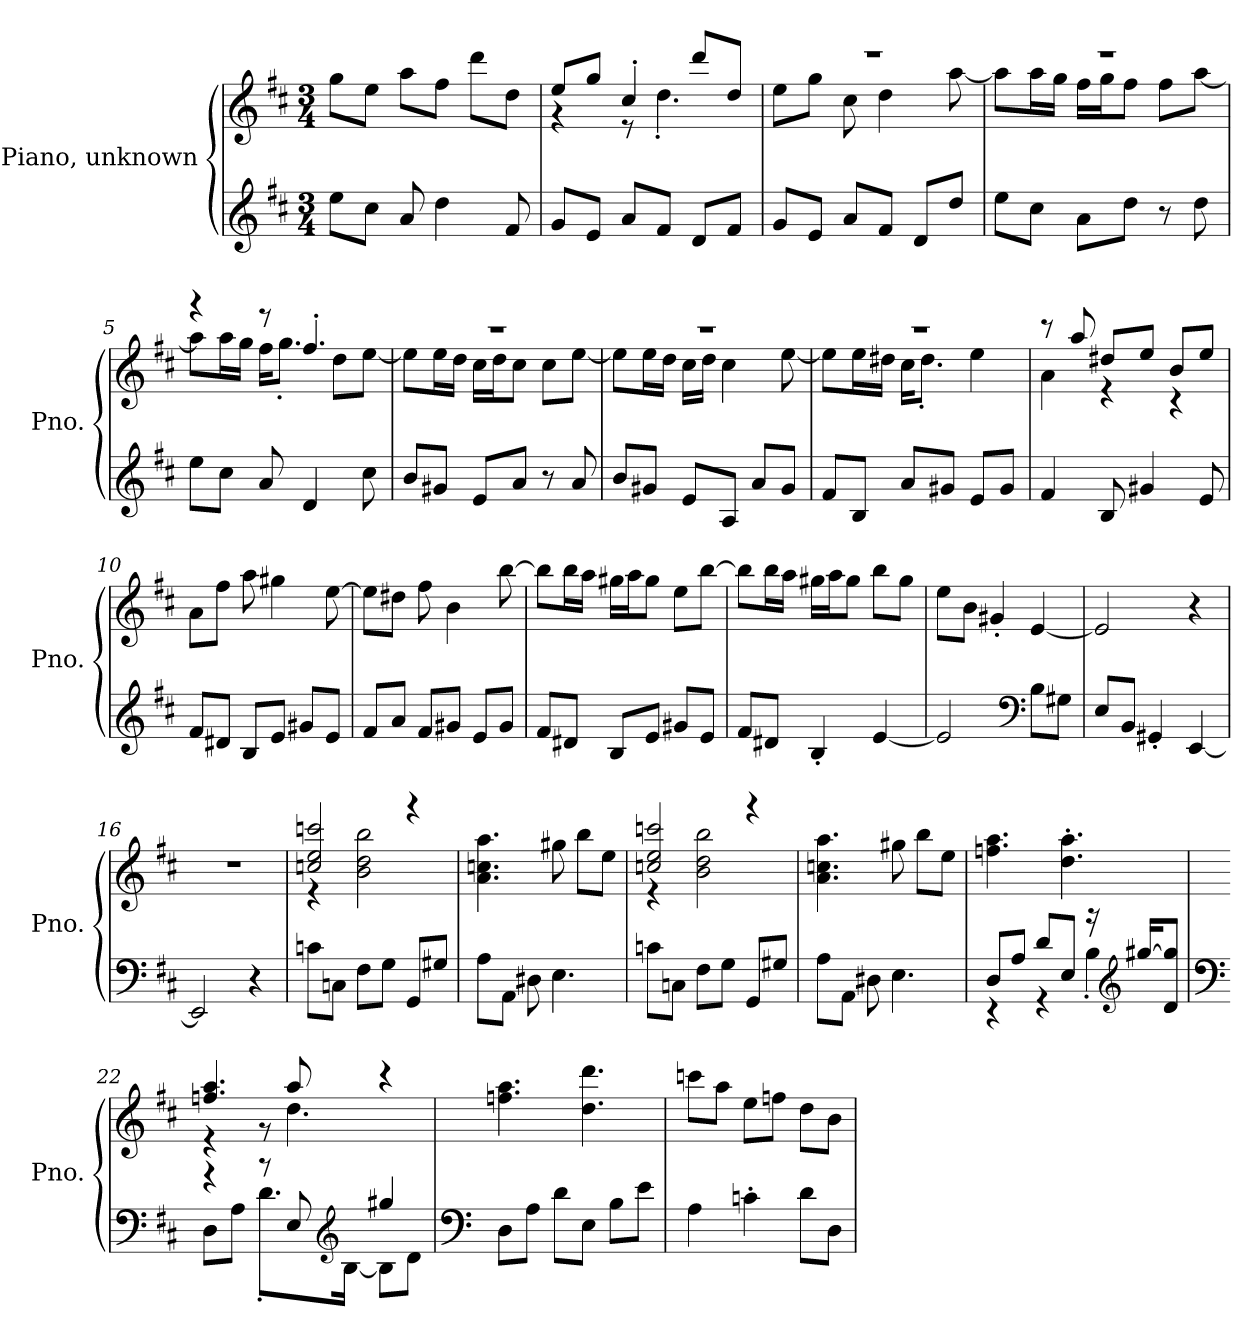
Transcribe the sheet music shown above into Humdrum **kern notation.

**kern	**kern
*part1	*part1
*staff2	*staff1
*I"Piano, unknown	*
*I'Pno.	*
*clefG2	*clefG2
*k[f#c#]	*k[f#c#]
*M3/4	*M3/4
*MM144	*MM144
=1	=1
8ee\L	8gg\L
8cc#\J	8ee\J
8a/	8aa\L
4dd\	8ff#\J
.	8ddd\L
8f#/	8dd\J
=2	=2
*	*^
8g/L	8ee/L	4r
8e/J	8gg/J	.
8a/L	4cc#'/	8r
8f#/J	.	4.dd'\
8d/L	8ddd/L	.
8f#/J	8dd/J	.
=3	=3	=3
8g/L	2.r	8ee\L
8e/J	.	8gg\J
8a/L	.	8cc#\
8f#/J	.	4dd\
8d/L	.	.
8dd/J	.	[8aa\
=4	=4	=4
8ee\L	2.r	8aa\L]
8cc#\J	.	16aa\L
.	.	16gg\JJ
8a\L	.	16ff#\LL
.	.	16gg\J
8dd\J	.	8ff#\J
8r	.	8ff#\L
8dd\	.	[8aa\J
=5	=5	=5
8ee\L	4r	8aa\L]
8cc#\J	.	16aa\L
.	.	16gg\JJ
8a/	8r	16ff#\KL
.	.	8.gg'\J
4d/	4.ff#'/	.
.	.	8dd\L
8cc#\	.	[8ee\J
!!LO:LB:g=z	!!
=6	=6	=6
8b/L	2.r	8ee\L]
8g#X/J	.	16ee\L
.	.	16dd\JJ
8e/L	.	16cc#\LL
.	.	16dd\J
8a/J	.	8cc#\J
8r	.	8cc#\L
8a/	.	[8ee\J
=7	=7	=7
8b/L	2.r	8ee\L]
8g#X/J	.	16ee\L
.	.	16dd\JJ
8e/L	.	16cc#\LL
.	.	16dd\JJ
8A/J	.	4cc#\
8a/L	.	.
8g#/J	.	[8ee\
=8	=8	=8
8f#/L	2.r	8ee\L]
8B/J	.	16ee\L
.	.	16dd#X\JJ
8a/L	.	16cc#\KL
.	.	8.dd#'\J
8g#X/J	.	.
8e/L	.	4ee\
8g#/J	.	.
=9	=9	=9
4f#/	8r	4a\
.	8aa/	.
8B/	8dd#X/L	4r
4g#X/	8ee/J	.
.	8b/L	4r
8e/	8ee/J	.
*	*v	*v
!!LO:LB:g=z
=10	=10
8f#/L	8a\L
8d#X/J	8ff#\J
8B/L	8aa\
8e/J	4gg#X\
8g#X/L	.
8e/J	[8ee\
=11	=11
8f#/L	8ee\L]
8a/J	8dd#X\J
8f#/L	8ff#\
8g#X/J	4b\
8e/L	.
8g#/J	[8bb\
=12	=12
8f#/L	8bb\L]
8d#X/J	16bb\L
.	16aa\JJ
8B/L	16gg#X\LL
.	16aa\J
8e/J	8gg#\J
8g#X/L	8ee\L
8e/J	[8bb\J
=13	=13
8f#/L	8bb\L]
8d#X/J	16bb\L
.	16aa\JJ
4B'/	16gg#X\LL
.	16aa\J
.	8gg#\J
[4e/	8bb\L
.	8gg#\J
!!LO:LB:g=z
=14	=14
2e/]	8ee\L
.	8b\J
.	4g#X'/
*clefF4	*
8B\L	[4e/
8G#X\J	.
=15	=15
8E/L	2e/]
8BB/J	.
4GG#X'/	.
[4EE/	4r
=16	=16
2EE/]	2.r
4r	.
=17	=17
*	*^
8cn\L	2ccn/ 2ee/ 2cccn/	4r
8Cn\J	.	.
8F#\L	.	2b\ 2dd\ 2bb\
8G\J	.	.
8GG/L	4r	.
8G#X/J	.	.
*	*v	*v
=18	=18
8A\L	4.a\ 4.ccn\ 4.aa\
8AA\J	.
8D#X\	.
4.E\	8gg#X\
.	8bb\L
.	8ee\J
=19	=19
*	*^
8cn\L	2ccn/ 2ee/ 2cccn/	4r
8Cn\J	.	.
8F#\L	.	2b\ 2dd\ 2bb\
8G\J	.	.
8GG/L	4r	.
8G#X/J	.	.
*	*v	*v
!!LO:LB:g=z
=20	=20
8A\L	4.a\ 4.ccn\ 4.aa\
8AA\J	.
8D#X\	.
4.E\	8gg#X\
.	8bb\L
.	8ee\J
=21	=21
*^	*
8D/L	4r	4.ffn\ 4.aa\
8A/J	.	.
8d/L	4r	.
8E/J	.	4.dd\' 4.aa\'
16r	4B'\	.
*clefG2	*	*
[16gg#X/KL	.	.
8d/ 8gg#/]J	.	.
=22	=22	=22
*clefF4	*	*
*	*	*^
4r	8D\L	4.ffn/ 4.aa/	4r
.	8A\J	.	.
8r	8.d'\L	.	8r
8E/	.	8aa/	4.dd\
*clefG2	*	*	*
.	[16B\Jk	.	.
4gg#X/	8B\L]	4r	.
.	8d\J	.	.
*v	*v	*	*
*	*v	*v
=23	=23
*clefF4	*
8D\L	4.ffn\ 4.aa\
8A\J	.
8d\L	.
8E\J	4.dd\ 4.ddd\
8B\L	.
8e\J	.
!!LO:LB:g=z
=24	=24
4A\	8cccn\L
.	8aa\J
4cn'\	8ee\L
.	8ffn\J
8d\L	8dd\L
8D\J	8b\J
=	=
*-	*-
